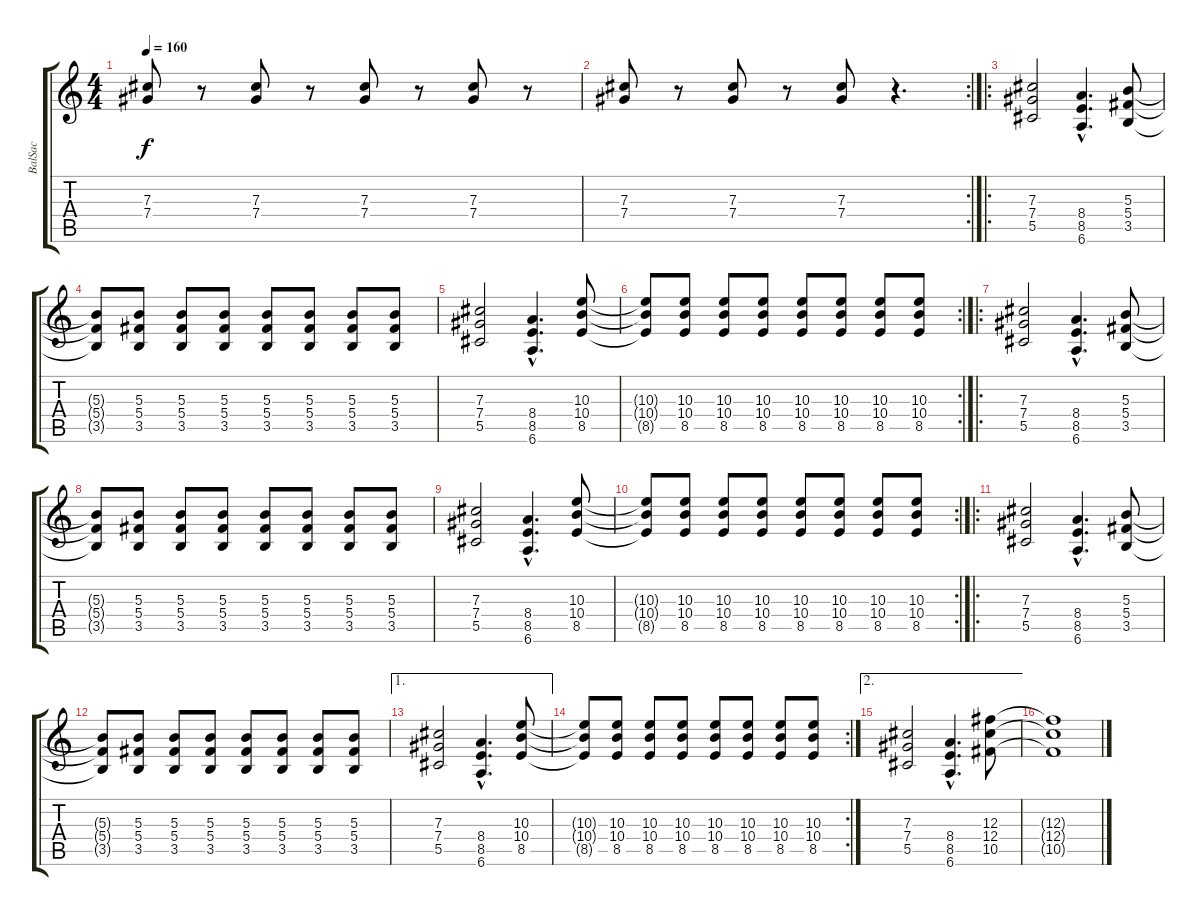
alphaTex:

\track ("BalSac" "BalSac") {instrument distortionguitar}
\staff {score tabs}
\tuning (Eb4 Bb3 Gb3 Db3 Ab2 Eb2) {hide}
\ts (4 4)
\tempo 160
\clef g2
\ks c
(7.3 7.4).8{dy f} r.8 (7.3 7.4).8 r.8 (7.3 7.4).8 r.8 (7.3 7.4).8 r.8 |
\rc 2
(7.3 7.4).8 r.8 (7.3 7.4).8 r.8 (7.3 7.4).8 r.4{d} |
\ro
(7.3 7.4 5.5).2 (8.4{hac} 8.5{hac} 6.6{hac}).4{d} (5.3 5.4 3.5).8 |
(5.3{t} 5.4{t} 3.5{t}).8 (5.3 5.4 3.5).8 (5.3 5.4 3.5).8 (5.3 5.4 3.5).8 (5.3 5.4 3.5).8 (5.3 5.4 3.5).8 (5.3 5.4 3.5).8 (5.3 5.4 3.5).8 |
(7.3 7.4 5.5).2 (8.4{hac} 8.5{hac} 6.6{hac}).4{d} (10.3 10.4 8.5).8 |
\rc 2
(10.3{t} 10.4{t} 8.5{t}).8 (10.3 10.4 8.5).8 (10.3 10.4 8.5).8 (10.3 10.4 8.5).8 (10.3 10.4 8.5).8 (10.3 10.4 8.5).8 (10.3 10.4 8.5).8 (10.3 10.4 8.5).8 |
\ro
(7.3 7.4 5.5).2 (8.4{hac} 8.5{hac} 6.6{hac}).4{d} (5.3 5.4 3.5).8 |
(5.3{t} 5.4{t} 3.5{t}).8 (5.3 5.4 3.5).8 (5.3 5.4 3.5).8 (5.3 5.4 3.5).8 (5.3 5.4 3.5).8 (5.3 5.4 3.5).8 (5.3 5.4 3.5).8 (5.3 5.4 3.5).8 |
(7.3 7.4 5.5).2 (8.4{hac} 8.5{hac} 6.6{hac}).4{d} (10.3 10.4 8.5).8 |
\rc 2
(10.3{t} 10.4{t} 8.5{t}).8 (10.3 10.4 8.5).8 (10.3 10.4 8.5).8 (10.3 10.4 8.5).8 (10.3 10.4 8.5).8 (10.3 10.4 8.5).8 (10.3 10.4 8.5).8 (10.3 10.4 8.5).8 |
\ro
(7.3 7.4 5.5).2 (8.4{hac} 8.5{hac} 6.6{hac}).4{d} (5.3 5.4 3.5).8 |
(5.3{t} 5.4{t} 3.5{t}).8 (5.3 5.4 3.5).8 (5.3 5.4 3.5).8 (5.3 5.4 3.5).8 (5.3 5.4 3.5).8 (5.3 5.4 3.5).8 (5.3 5.4 3.5).8 (5.3 5.4 3.5).8 |
\ae 1
(7.3 7.4 5.5).2 (8.4{hac} 8.5{hac} 6.6{hac}).4{d} (10.3 10.4 8.5).8 |
\rc 2
(10.3{t} 10.4{t} 8.5{t}).8 (10.3 10.4 8.5).8 (10.3 10.4 8.5).8 (10.3 10.4 8.5).8 (10.3 10.4 8.5).8 (10.3 10.4 8.5).8 (10.3 10.4 8.5).8 (10.3 10.4 8.5).8 |
\ae 2
(7.3 7.4 5.5).2 (8.4{hac} 8.5{hac} 6.6{hac}).4{d} (12.3 12.4 10.5).8 |
(12.3{t} 12.4{t} 10.5{t}).1
